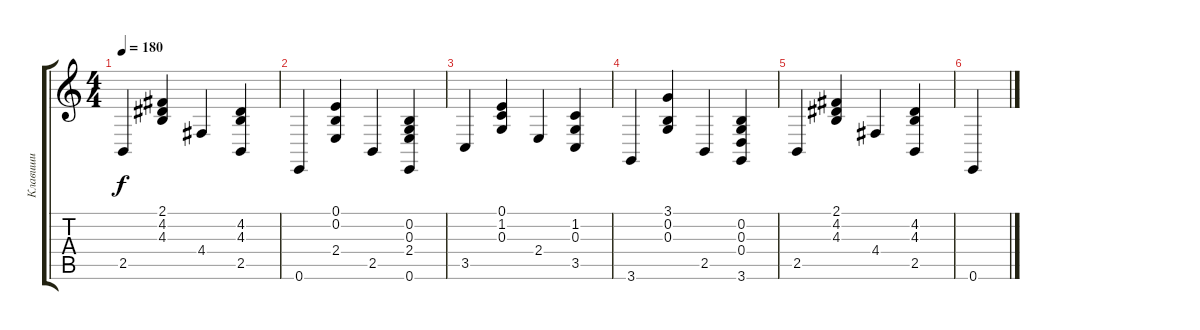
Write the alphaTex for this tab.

\track ("Клавиши" "Клавиши") {instrument accordion}
\staff {score tabs}
\tuning (E4 B3 G3 D3 A2 E2) {hide}
\ts (4 4)
\tempo 180
\clef g2
\ks c
2.5.4{dy f} (2.1 4.2 4.3).4 4.4.4 (4.2 4.3 2.5).4 |
0.6.4 (0.1 0.2 2.4).4 2.5.4 (0.2 0.3 2.4 0.6).4 |
3.5.4 (0.1 1.2 0.3).4 2.4.4 (1.2 0.3 3.5).4 |
3.6.4 (3.1 0.2 0.3).4 2.5.4 (0.2 0.3 0.4 3.6).4 |
2.5.4 (2.1 4.2 4.3).4 4.4.4 (4.2 4.3 2.5).4 |
0.6.4
